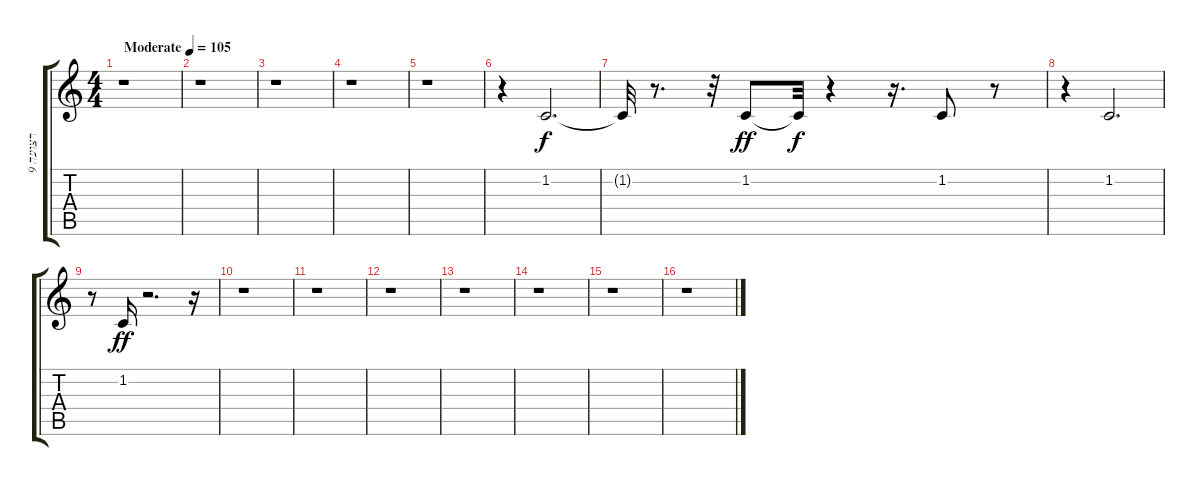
\track ("רצועה 9" "רצועה 9") {instrument tenorsax}
\staff {score tabs}
\tuning (E4 B3 G3 D3 A2 E2) {hide}
\ts (4 4)
\tempo (105 "Moderate")
\clef g2
\ks c
r.1{dy f instrument tenorsax} |
r.1 |
r.1 |
r.1 |
r.1 |
r.4 1.2.2{d} |
1.2{t}.32 r.8{d} r.32 1.2.8{dy ff} 1.2{t}.32{dy f} r.4 r.16{d} 1.2.8 r.8 |
r.4 1.2.2{d} |
r.8 1.2.16{dy ff} r.2{d} r.16 |
r.1 |
r.1 |
r.1 |
r.1 |
r.1 |
r.1 |
r.1
